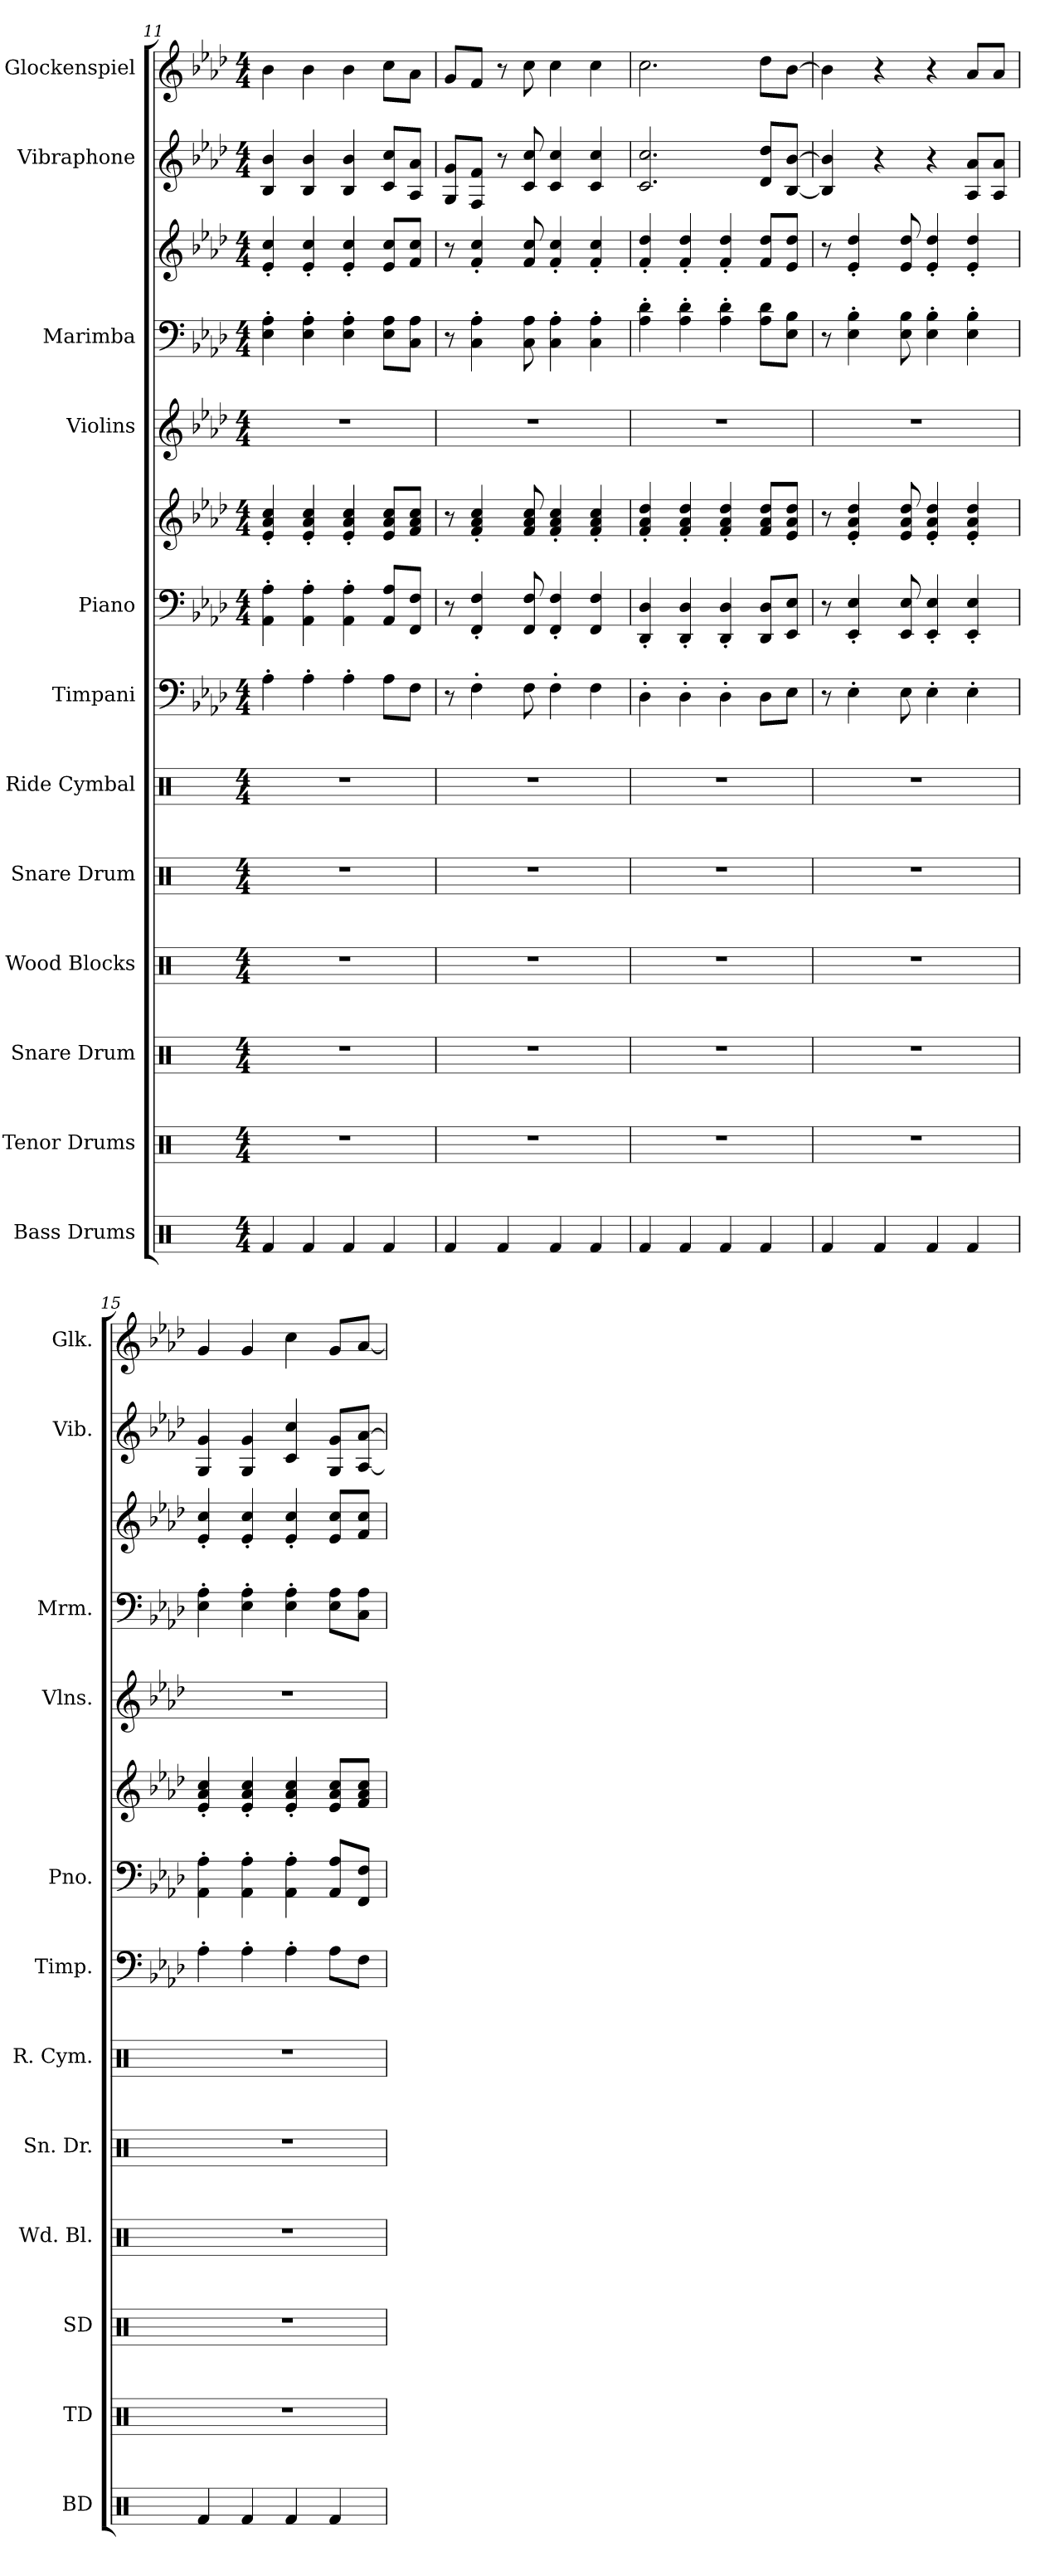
**kern	**kern	**kern	**kern	**kern	**kern	**kern	**kern	**kern	**kern	**kern	**kern	**kern	**kern
*part12	*part11	*part10	*part9	*part8	*part7	*part6	*part5	*part5	*part4	*part3	*part3	*part2	*part1
*staff14	*staff13	*staff12	*staff11	*staff10	*staff9	*staff8	*staff7	*staff6	*staff5	*staff4	*staff3	*staff2	*staff1
*I"Bass Drums	*I"Tenor Drums	*I"Snare Drum	*I"Wood Blocks	*I"Snare Drum	*I"Ride Cymbal	*I"Timpani	*I"Piano	*	*I"Violins	*I"Marimba	*	*I"Vibraphone	*I"Glockenspiel
*I'BD	*I'TD	*I'SD	*I'Wd. Bl.	*I'Sn. Dr.	*I'R. Cym.	*I'Timp.	*I'Pno.	*	*I'Vlns.	*I'Mrm.	*	*I'Vib.	*I'Glk.
!!LO:PB:g=z
*clefX	*clefX	*clefX	*clefX	*clefX	*clefX	*clefF4	*clefF4	*clefG2	*clefG2	*clefF4	*clefG2	*clefG2	*clefG2
*	*	*	*	*	*	*	*	*	*	*	*	*	*ITrd-14c-24
*k[]	*k[]	*k[]	*k[]	*k[]	*k[]	*k[b-e-a-d-]	*k[b-e-a-d-]	*k[b-e-a-d-]	*k[b-e-a-d-]	*k[b-e-a-d-]	*k[b-e-a-d-]	*k[b-e-a-d-]	*k[b-e-a-d-]
*M4/4	*M4/4	*M4/4	*M4/4	*M4/4	*M4/4	*M4/4	*M4/4	*M4/4	*M4/4	*M4/4	*M4/4	*M4/4	*M4/4
=11	=11	=11	=11	=11	=11	=11	=11	=11	=11	=11	=11	=11	=11
4Rf/	1r	1r	1r	1r	1r	4A-'\	4AA-\' 4A-\'	4e-/' 4a-/' 4cc/'	1r	4E-\' 4A-\'	4e-/' 4cc/'	4B-/ 4b-/	4bbb-\
4Rf/	.	.	.	.	.	4A-'\	4AA-\' 4A-\'	4e-/' 4a-/' 4cc/'	.	4E-\' 4A-\'	4e-/' 4cc/'	4B-/ 4b-/	4bbb-\
4Rf/	.	.	.	.	.	4A-'\	4AA-\' 4A-\'	4e-/' 4a-/' 4cc/'	.	4E-\' 4A-\'	4e-/' 4cc/'	4B-/ 4b-/	4bbb-\
4Rf/	.	.	.	.	.	8A-\L	8AA-/ 8A-/L	8e-/ 8a-/ 8cc/L	.	8E-\ 8A-\L	8e-/ 8cc/L	8c/ 8cc/L	8cccc\L
.	.	.	.	.	.	8F\J	8FF/ 8F/J	8f/ 8a-/ 8cc/J	.	8C\ 8A-\J	8f/ 8cc/J	8A-/ 8a-/J	8aaa-\J
=12	=12	=12	=12	=12	=12	=12	=12	=12	=12	=12	=12	=12	=12
4Rf/	1r	1r	1r	1r	1r	8r	8r	8r	1r	8r	8r	8G/ 8g/L	8ggg/L
.	.	.	.	.	.	4F'\	4FF/' 4F/'	4f/' 4a-/' 4cc/'	.	4C\' 4A-\'	4f/' 4cc/'	8F/ 8f/J	8fff/J
4Rf/	.	.	.	.	.	.	.	.	.	.	.	8r	8r
.	.	.	.	.	.	8F\	8FF/ 8F/	8f/ 8a-/ 8cc/	.	8C\ 8A-\	8f/ 8cc/	8c/ 8cc/	8cccc\
4Rf/	.	.	.	.	.	4F'\	4FF/' 4F/'	4f/' 4a-/' 4cc/'	.	4C\' 4A-\'	4f/' 4cc/'	4c/ 4cc/	4cccc\
4Rf/	.	.	.	.	.	4F\	4FF/ 4F/	4f/' 4a-/' 4cc/'	.	4C\' 4A-\'	4f/' 4cc/'	4c/ 4cc/	4cccc\
=13	=13	=13	=13	=13	=13	=13	=13	=13	=13	=13	=13	=13	=13
4Rf/	1r	1r	1r	1r	1r	4D-'\	4DD-/' 4D-/'	4f/' 4a-/' 4dd-/'	1r	4A-\' 4d-\'	4f/' 4dd-/'	2.c/ 2.cc/	2.cccc\
4Rf/	.	.	.	.	.	4D-'\	4DD-/' 4D-/'	4f/' 4a-/' 4dd-/'	.	4A-\' 4d-\'	4f/' 4dd-/'	.	.
4Rf/	.	.	.	.	.	4D-'\	4DD-/' 4D-/'	4f/' 4a-/' 4dd-/'	.	4A-\' 4d-\'	4f/' 4dd-/'	.	.
4Rf/	.	.	.	.	.	8D-\L	8DD-/ 8D-/L	8f/ 8a-/ 8dd-/L	.	8A-\ 8d-\L	8f/ 8dd-/L	8d-/ 8dd-/L	8dddd-\L
.	.	.	.	.	.	8E-\J	8EE-/ 8E-/J	8e-/ 8a-/ 8dd-/J	.	8E-\ 8B-\J	8e-/ 8dd-/J	[8B-/ [8b-/J	[8bbb-\J
=14	=14	=14	=14	=14	=14	=14	=14	=14	=14	=14	=14	=14	=14
4Rf/	1r	1r	1r	1r	1r	8r	8r	8r	1r	8r	8r	4B-/] 4b-/]	4bbb-\]
.	.	.	.	.	.	4E-'\	4EE-/' 4E-/'	4e-/' 4a-/' 4dd-/'	.	4E-\' 4B-\'	4e-/' 4dd-/'	.	.
4Rf/	.	.	.	.	.	.	.	.	.	.	.	4r	4r
.	.	.	.	.	.	8E-\	8EE-/ 8E-/	8e-/ 8a-/ 8dd-/	.	8E-\ 8B-\	8e-/ 8dd-/	.	.
4Rf/	.	.	.	.	.	4E-'\	4EE-/' 4E-/'	4e-/' 4a-/' 4dd-/'	.	4E-\' 4B-\'	4e-/' 4dd-/'	4r	4r
4Rf/	.	.	.	.	.	4E-'\	4EE-/' 4E-/'	4e-/' 4a-/' 4dd-/'	.	4E-\' 4B-\'	4e-/' 4dd-/'	8A-/ 8a-/L	8aaa-/L
.	.	.	.	.	.	.	.	.	.	.	.	8A-/ 8a-/J	8aaa-/J
=15	=15	=15	=15	=15	=15	=15	=15	=15	=15	=15	=15	=15	=15
4Rf/	1r	1r	1r	1r	1r	4A-'\	4AA-\' 4A-\'	4e-/' 4a-/' 4cc/'	1r	4E-\' 4A-\'	4e-/' 4cc/'	4G/ 4g/	4ggg/
4Rf/	.	.	.	.	.	4A-'\	4AA-\' 4A-\'	4e-/' 4a-/' 4cc/'	.	4E-\' 4A-\'	4e-/' 4cc/'	4G/ 4g/	4ggg/
4Rf/	.	.	.	.	.	4A-'\	4AA-\' 4A-\'	4e-/' 4a-/' 4cc/'	.	4E-\' 4A-\'	4e-/' 4cc/'	4c/ 4cc/	4cccc\
4Rf/	.	.	.	.	.	8A-\L	8AA-/ 8A-/L	8e-/ 8a-/ 8cc/L	.	8E-\ 8A-\L	8e-/ 8cc/L	8G/ 8g/L	8ggg/L
.	.	.	.	.	.	8F\J	8FF/ 8F/J	8f/ 8a-/ 8cc/J	.	8C\ 8A-\J	8f/ 8cc/J	[8A-/ [8a-/J	[8aaa-/J
=	=	=	=	=	=	=	=	=	=	=	=	=	=
*-	*-	*-	*-	*-	*-	*-	*-	*-	*-	*-	*-	*-	*-
